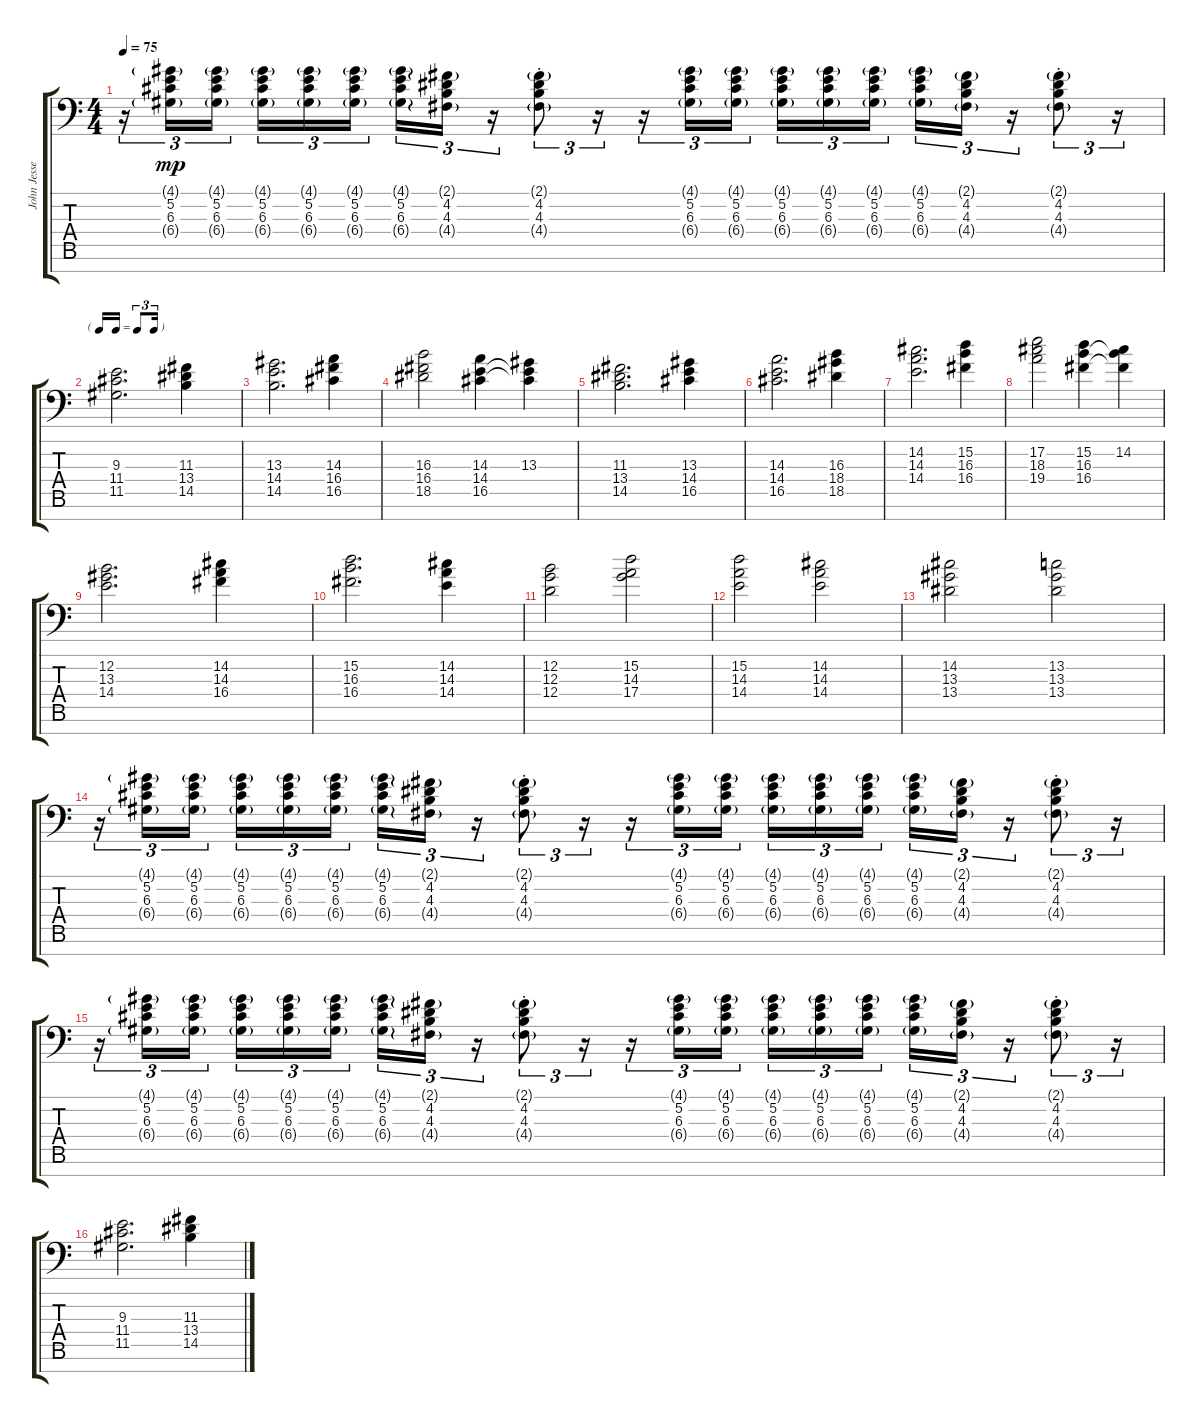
\track ("John Jessel" "John Jesse") {instrument stringensemble1}
\staff {score tabs}
\tuning (E4 B3 G3 D3 A2 E2 C-1) {hide}
\ts (4 4)
\tempo 75
\clef f4
\ks c
r.16{tu (3 2) dy mp} (4.1{g} 5.2 6.3 6.4{g}).16{tu (3 2)} (4.1{g} 5.2 6.3 6.4{g}).16{tu (3 2) beam splitsecondary} (4.1{g} 5.2 6.3 6.4{g}).16{tu (3 2)} (4.1{g} 5.2 6.3 6.4{g}).16{tu (3 2)} (4.1{g} 5.2 6.3 6.4{g}).16{tu (3 2)} (4.1{g} 5.2 6.3 6.4{g}).16{tu (3 2)} (2.1{g} 4.2 4.3 4.4{g}).16{tu (3 2)} r.16{tu (3 2)} (2.1{g st} 4.2{st} 4.3{st} 4.4{g st}).8{tu (3 2)} r.16{tu (3 2)} r.16{tu (3 2)} (4.1{g} 5.2 6.3 6.4{g}).16{tu (3 2)} (4.1{g} 5.2 6.3 6.4{g}).16{tu (3 2) beam splitsecondary} (4.1{g} 5.2 6.3 6.4{g}).16{tu (3 2)} (4.1{g} 5.2 6.3 6.4{g}).16{tu (3 2)} (4.1{g} 5.2 6.3 6.4{g}).16{tu (3 2)} (4.1{g} 5.2 6.3 6.4{g}).16{tu (3 2)} (2.1{g} 4.2 4.3 4.4{g}).16{tu (3 2)} r.16{tu (3 2)} (2.1{g st} 4.2{st} 4.3{st} 4.4{g st}).8{tu (3 2)} r.16{tu (3 2)} |
\tf triplet16th
(9.3 11.4 11.5).2{d} (11.3 13.4 14.5).4 |
(13.3 14.4 14.5).2{d} (14.3 16.4 16.5).4 |
(16.3 16.4 18.5).2 (14.3 14.4 16.5).4 (13.3 14.4{t} 16.5{t}).4 |
(11.3 13.4 14.5).2{d} (13.3 14.4 16.5).4 |
(14.3 14.4 16.5).2{d} (16.3 18.4 18.5).4 |
(14.2 14.3 14.4).2{d} (15.2 16.3 16.4).4 |
(17.2 18.3 19.4).2 (15.2 16.3 16.4).4 (14.2 16.3{t} 16.4{t}).4 |
(12.2 13.3 14.4).2{d} (14.2 14.3 16.4).4 |
(15.2 16.3 16.4).2{d} (14.2 14.3 14.4).4 |
(12.2 12.3 12.4).2 (15.2 14.3 17.4).2 |
(15.2 14.3 14.4).2 (14.2 14.3 14.4).2 |
(14.2 13.3 13.4).2 (13.2 13.3 13.4).2 |
r.16{tu (3 2)} (4.1{g} 5.2 6.3 6.4{g}).16{tu (3 2)} (4.1{g} 5.2 6.3 6.4{g}).16{tu (3 2) beam splitsecondary} (4.1{g} 5.2 6.3 6.4{g}).16{tu (3 2)} (4.1{g} 5.2 6.3 6.4{g}).16{tu (3 2)} (4.1{g} 5.2 6.3 6.4{g}).16{tu (3 2)} (4.1{g} 5.2 6.3 6.4{g}).16{tu (3 2)} (2.1{g} 4.2 4.3 4.4{g}).16{tu (3 2)} r.16{tu (3 2)} (2.1{g st} 4.2{st} 4.3{st} 4.4{g st}).8{tu (3 2)} r.16{tu (3 2)} r.16{tu (3 2)} (4.1{g} 5.2 6.3 6.4{g}).16{tu (3 2)} (4.1{g} 5.2 6.3 6.4{g}).16{tu (3 2) beam splitsecondary} (4.1{g} 5.2 6.3 6.4{g}).16{tu (3 2)} (4.1{g} 5.2 6.3 6.4{g}).16{tu (3 2)} (4.1{g} 5.2 6.3 6.4{g}).16{tu (3 2)} (4.1{g} 5.2 6.3 6.4{g}).16{tu (3 2)} (2.1{g} 4.2 4.3 4.4{g}).16{tu (3 2)} r.16{tu (3 2)} (2.1{g st} 4.2{st} 4.3{st} 4.4{g st}).8{tu (3 2)} r.16{tu (3 2)} |
r.16{tu (3 2)} (4.1{g} 5.2 6.3 6.4{g}).16{tu (3 2)} (4.1{g} 5.2 6.3 6.4{g}).16{tu (3 2) beam splitsecondary} (4.1{g} 5.2 6.3 6.4{g}).16{tu (3 2)} (4.1{g} 5.2 6.3 6.4{g}).16{tu (3 2)} (4.1{g} 5.2 6.3 6.4{g}).16{tu (3 2)} (4.1{g} 5.2 6.3 6.4{g}).16{tu (3 2)} (2.1{g} 4.2 4.3 4.4{g}).16{tu (3 2)} r.16{tu (3 2)} (2.1{g st} 4.2{st} 4.3{st} 4.4{g st}).8{tu (3 2)} r.16{tu (3 2)} r.16{tu (3 2)} (4.1{g} 5.2 6.3 6.4{g}).16{tu (3 2)} (4.1{g} 5.2 6.3 6.4{g}).16{tu (3 2) beam splitsecondary} (4.1{g} 5.2 6.3 6.4{g}).16{tu (3 2)} (4.1{g} 5.2 6.3 6.4{g}).16{tu (3 2)} (4.1{g} 5.2 6.3 6.4{g}).16{tu (3 2)} (4.1{g} 5.2 6.3 6.4{g}).16{tu (3 2)} (2.1{g} 4.2 4.3 4.4{g}).16{tu (3 2)} r.16{tu (3 2)} (2.1{g st} 4.2{st} 4.3{st} 4.4{g st}).8{tu (3 2)} r.16{tu (3 2)} |
(9.3 11.4 11.5).2{d} (11.3 13.4 14.5).4
